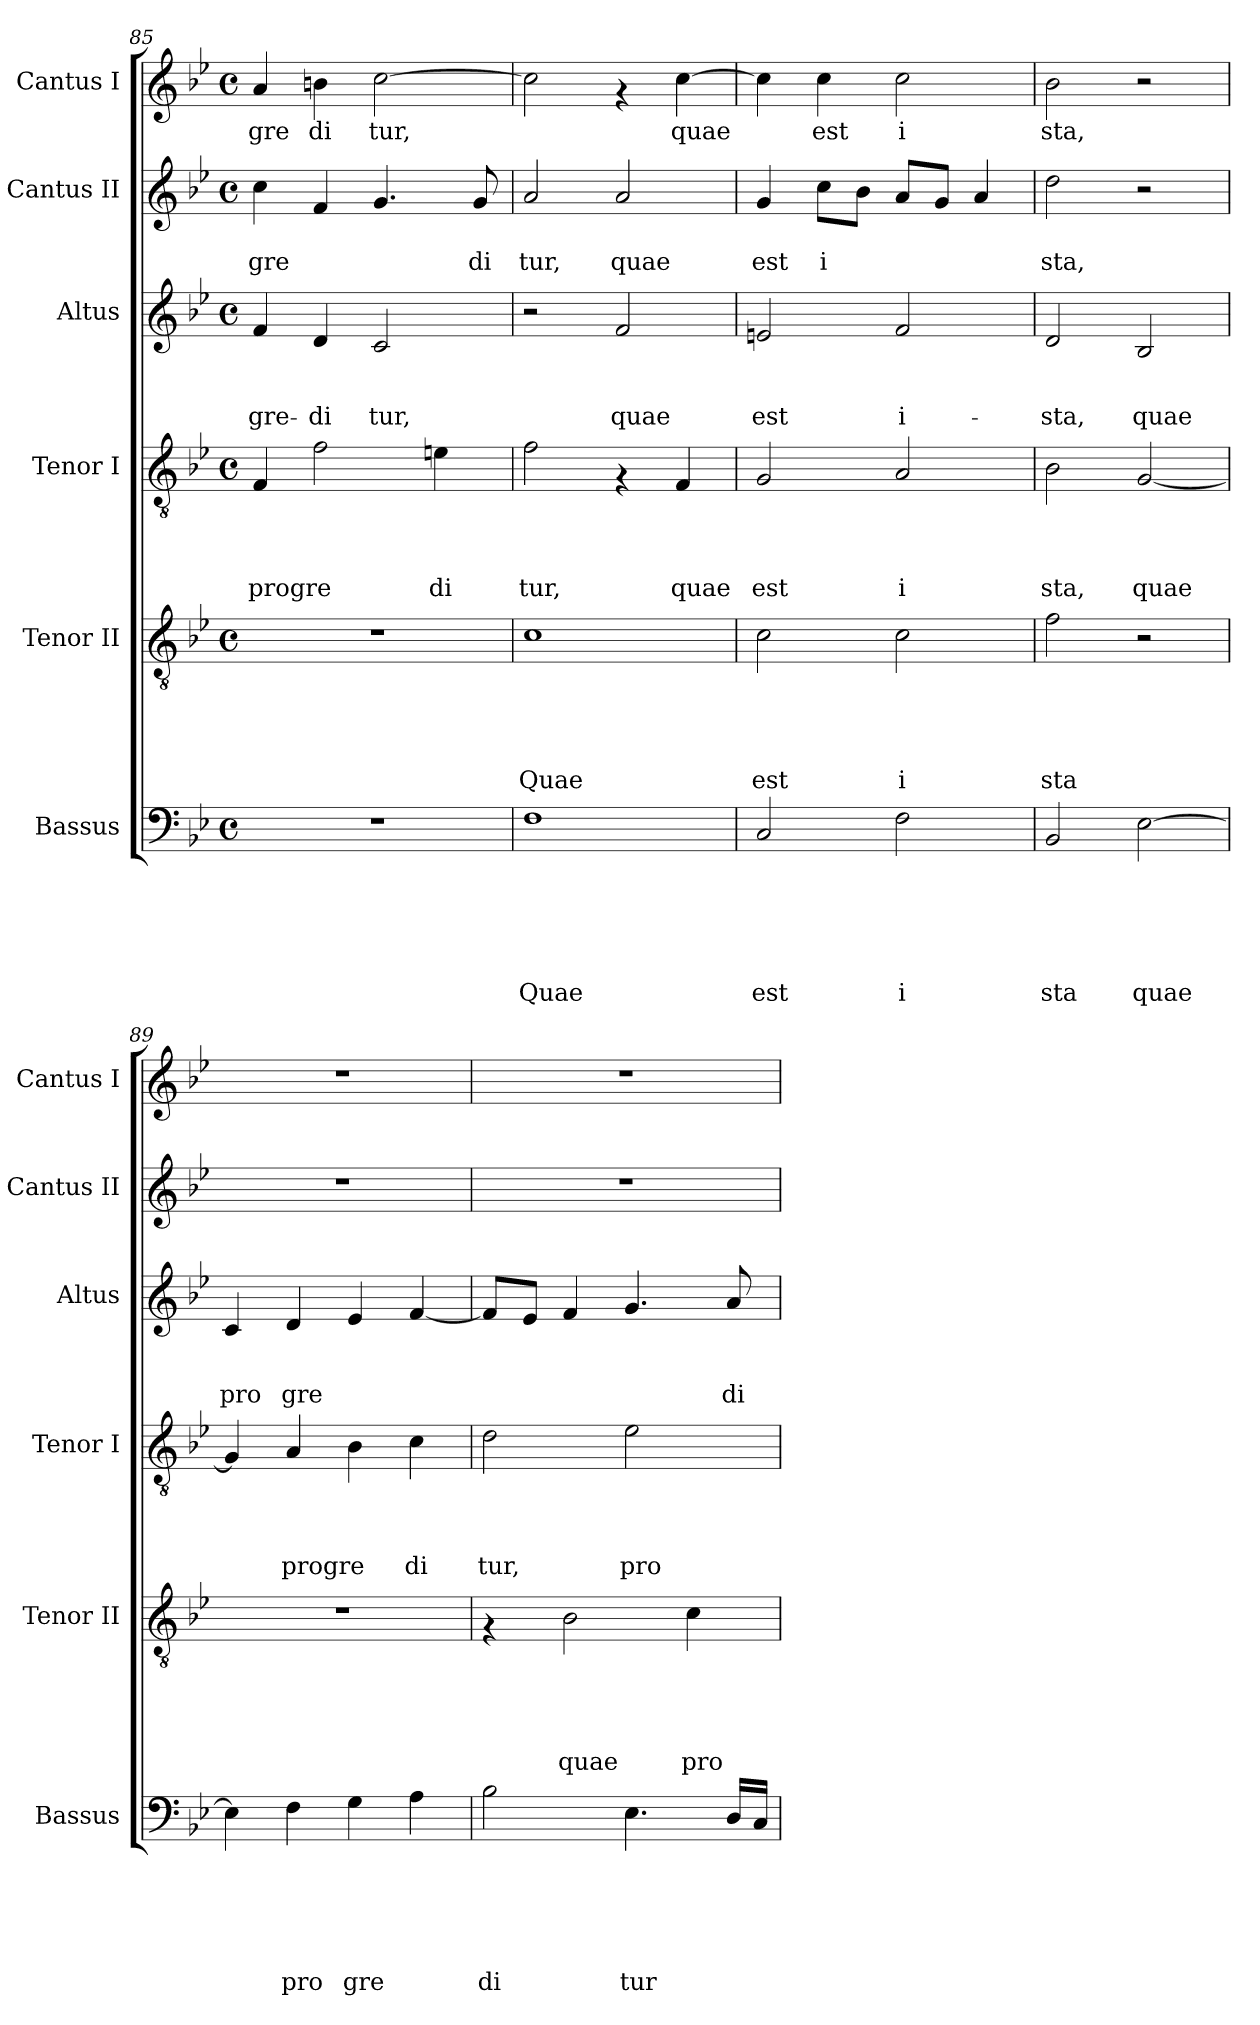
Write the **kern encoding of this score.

**kern	**text	**text	**text	**text	**text	**text	**kern	**text	**text	**text	**text	**text	**kern	**text	**text	**text	**text	**kern	**text	**text	**text	**kern	**text	**text	**kern	**text
*part6	*part6	*part6	*part6	*part6	*part6	*part6	*part5	*part5	*part5	*part5	*part5	*part5	*part4	*part4	*part4	*part4	*part4	*part3	*part3	*part3	*part3	*part2	*part2	*part2	*part1	*part1
*staff6	*staff6	*staff6	*staff6	*staff6	*staff6	*staff6	*staff5	*staff5	*staff5	*staff5	*staff5	*staff5	*staff4	*staff4	*staff4	*staff4	*staff4	*staff3	*staff3	*staff3	*staff3	*staff2	*staff2	*staff2	*staff1	*staff1
*I"Bassus	*	*	*	*	*	*	*I"Tenor II	*	*	*	*	*	*I"Tenor I	*	*	*	*	*I"Altus	*	*	*	*I"Cantus II	*	*	*I"Cantus I	*
*I'Bassus	*	*	*	*	*	*	*I'Tenor II	*	*	*	*	*	*I'Tenor I	*	*	*	*	*I'Altus	*	*	*	*I'Cantus II	*	*	*I'Cantus I	*
*clefF4	*	*	*	*	*	*	*clefGv2	*	*	*	*	*	*clefGv2	*	*	*	*	*clefG2	*	*	*	*clefG2	*	*	*clefG2	*
*k[b-e-]	*	*	*	*	*	*	*k[b-e-]	*	*	*	*	*	*k[b-e-]	*	*	*	*	*k[b-e-]	*	*	*	*k[b-e-]	*	*	*k[b-e-]	*
*B-:	*	*	*	*	*	*	*B-:	*	*	*	*	*	*B-:	*	*	*	*	*B-:	*	*	*	*B-:	*	*	*B-:	*
*M4/4	*	*	*	*	*	*	*M4/4	*	*	*	*	*	*M4/4	*	*	*	*	*M4/4	*	*	*	*M4/4	*	*	*M4/4	*
*met(c)	*	*	*	*	*	*	*met(c)	*	*	*	*	*	*met(c)	*	*	*	*	*met(c)	*	*	*	*met(c)	*	*	*met(c)	*
=85	=85	=85	=85	=85	=85	=85	=85	=85	=85	=85	=85	=85	=85	=85	=85	=85	=85	=85	=85	=85	=85	=85	=85	=85	=85	=85
!	!	!	!	!	!	!	!	!	!	!	!	!	!	!	!	!	!LO:LY:b	!	!	!	!LO:LY:b	!	!	!LO:LY:b	!	!LO:LY:b
1r	.	.	.	.	.	.	1r	.	.	.	.	.	4F/	.	.	.	progre	4f/	.	.	-gre-	4cc\	.	gre	4a/	gre
!	!	!	!	!	!	!	!	!	!	!	!	!	!	!	!	!	!	!	!	!	!LO:LY:b	!	!	!	!	!LO:LY:b
.	.	.	.	.	.	.	.	.	.	.	.	.	2f\	.	.	.	.	4d/	.	.	-di	4f/	.	.	4bn\	di
!	!	!	!	!	!	!	!	!	!	!	!	!	!	!	!	!	!	!	!	!	!LO:LY:b	!	!	!	!	!LO:LY:b
.	.	.	.	.	.	.	.	.	.	.	.	.	.	.	.	.	.	2c/	.	.	tur,	4.g/	.	.	[>2cc\	tur,
!	!	!	!	!	!	!	!	!	!	!	!	!	!	!	!	!	!LO:LY:b	!	!	!	!	!	!	!	!	!
.	.	.	.	.	.	.	.	.	.	.	.	.	4en\	.	.	.	di	.	.	.	.	.	.	.	.	.
!	!	!	!	!	!	!	!	!	!	!	!	!	!	!	!	!	!	!	!	!	!	!	!	!LO:LY:b	!	!
.	.	.	.	.	.	.	.	.	.	.	.	.	.	.	.	.	.	.	.	.	.	8g/	.	di	.	.
=86	=86	=86	=86	=86	=86	=86	=86	=86	=86	=86	=86	=86	=86	=86	=86	=86	=86	=86	=86	=86	=86	=86	=86	=86	=86	=86
!	!	!	!	!	!	!LO:LY:b	!	!	!	!	!	!LO:LY:b	!	!	!	!	!LO:LY:b	!	!	!	!	!	!	!LO:LY:b	!	!
1F	.	.	.	.	.	Quae	1c	.	.	.	.	Quae	2f\	.	.	.	tur,	2r	.	.	.	2a/	.	tur,	2cc\]	.
!	!	!	!	!	!	!	!	!	!	!	!	!	!	!	!	!	!	!	!	!	!LO:LY:b	!	!	!LO:LY:b	!	!
.	.	.	.	.	.	.	.	.	.	.	.	.	4rF	.	.	.	.	2f/	.	.	quae	2a/	.	quae	4rf	.
!	!	!	!	!	!	!	!	!	!	!	!	!	!	!	!	!	!LO:LY:b	!	!	!	!	!	!	!	!	!LO:LY:b
.	.	.	.	.	.	.	.	.	.	.	.	.	4F/	.	.	.	quae	.	.	.	.	.	.	.	[>4cc\	quae
=87	=87	=87	=87	=87	=87	=87	=87	=87	=87	=87	=87	=87	=87	=87	=87	=87	=87	=87	=87	=87	=87	=87	=87	=87	=87	=87
!	!	!	!	!	!	!LO:LY:b	!	!	!	!	!	!LO:LY:b	!	!	!	!	!LO:LY:b	!	!	!	!LO:LY:b	!	!	!LO:LY:b	!	!
2C/	.	.	.	.	.	est	2c\	.	.	.	.	est	2G/	.	.	.	est	2en/	.	.	est	4g/	.	est	4cc\]	.
!	!	!	!	!	!	!	!	!	!	!	!	!	!	!	!	!	!	!	!	!	!	!	!	!LO:LY:b	!	!LO:LY:b
.	.	.	.	.	.	.	.	.	.	.	.	.	.	.	.	.	.	.	.	.	.	8cc\L	.	i	4cc\	est
.	.	.	.	.	.	.	.	.	.	.	.	.	.	.	.	.	.	.	.	.	.	8b-\J	.	.	.	.
!	!	!	!	!	!	!LO:LY:b	!	!	!	!	!	!LO:LY:b	!	!	!	!	!LO:LY:b	!	!	!	!LO:LY:b	!	!	!	!	!LO:LY:b
2F\	.	.	.	.	.	i	2c\	.	.	.	.	i	2A/	.	.	.	i	2f/	.	.	i-	8a/L	.	.	2cc\	i
.	.	.	.	.	.	.	.	.	.	.	.	.	.	.	.	.	.	.	.	.	.	8g/J	.	.	.	.
.	.	.	.	.	.	.	.	.	.	.	.	.	.	.	.	.	.	.	.	.	.	4a/	.	.	.	.
!!LO:PB:g=z
=88	=88	=88	=88	=88	=88	=88	=88	=88	=88	=88	=88	=88	=88	=88	=88	=88	=88	=88	=88	=88	=88	=88	=88	=88	=88	=88
!	!	!	!	!	!	!LO:LY:b	!	!	!	!	!	!LO:LY:b	!	!	!	!	!LO:LY:b	!	!	!	!LO:LY:b	!	!	!LO:LY:b	!	!LO:LY:b
2BB-/	.	.	.	.	.	sta	2f\	.	.	.	.	sta	2B-\	.	.	.	sta,	2d/	.	.	-sta,	2dd\	.	sta,	2b-\	sta,
!	!	!	!	!	!	!LO:LY:b	!	!	!	!	!	!	!	!	!	!	!LO:LY:b	!	!	!	!LO:LY:b	!	!	!	!	!
[>2E-\	.	.	.	.	.	quae	2r	.	.	.	.	.	[<2G/	.	.	.	quae	2B-/	.	.	quae	2r	.	.	2r	.
=89	=89	=89	=89	=89	=89	=89	=89	=89	=89	=89	=89	=89	=89	=89	=89	=89	=89	=89	=89	=89	=89	=89	=89	=89	=89	=89
!	!	!	!	!	!	!	!	!	!	!	!	!	!	!	!	!	!	!	!	!	!LO:LY:b	!	!	!	!	!
4E-\]	.	.	.	.	.	.	1r	.	.	.	.	.	4G/]	.	.	.	.	4c/	.	.	pro	1r	.	.	1r	.
!	!	!	!	!	!	!LO:LY:b	!	!	!	!	!	!	!	!	!	!	!LO:LY:b	!	!	!	!LO:LY:b	!	!	!	!	!
4F\	.	.	.	.	.	pro	.	.	.	.	.	.	4A/	.	.	.	progre	4d/	.	.	gre	.	.	.	.	.
!	!	!	!	!	!	!LO:LY:b	!	!	!	!	!	!	!	!	!	!	!	!	!	!	!	!	!	!	!	!
4G\	.	.	.	.	.	gre	.	.	.	.	.	.	4B-\	.	.	.	.	4e-/	.	.	.	.	.	.	.	.
!	!	!	!	!	!	!	!	!	!	!	!	!	!	!	!	!	!LO:LY:b	!	!	!	!	!	!	!	!	!
4A\	.	.	.	.	.	.	.	.	.	.	.	.	4c\	.	.	.	di	[<4f/	.	.	.	.	.	.	.	.
=90	=90	=90	=90	=90	=90	=90	=90	=90	=90	=90	=90	=90	=90	=90	=90	=90	=90	=90	=90	=90	=90	=90	=90	=90	=90	=90
!	!	!	!	!	!	!LO:LY:b	!	!	!	!	!	!	!	!	!	!	!LO:LY:b	!	!	!	!	!	!	!	!	!
2B-\	.	.	.	.	.	di	4rF	.	.	.	.	.	2d\	.	.	.	tur,	8f/L]	.	.	.	1r	.	.	1r	.
.	.	.	.	.	.	.	.	.	.	.	.	.	.	.	.	.	.	8e-/J	.	.	.	.	.	.	.	.
!	!	!	!	!	!	!	!	!	!	!	!	!LO:LY:b	!	!	!	!	!	!	!	!	!	!	!	!	!	!
.	.	.	.	.	.	.	2B-\	.	.	.	.	quae	.	.	.	.	.	4f/	.	.	.	.	.	.	.	.
!	!	!	!	!	!	!LO:LY:b	!	!	!	!	!	!	!	!	!	!	!LO:LY:b	!	!	!	!	!	!	!	!	!
4.E-\	.	.	.	.	.	tur	.	.	.	.	.	.	2e-\	.	.	.	pro	4.g/	.	.	.	.	.	.	.	.
!	!	!	!	!	!	!	!	!	!	!	!	!LO:LY:b	!	!	!	!	!	!	!	!	!	!	!	!	!	!
.	.	.	.	.	.	.	4c\	.	.	.	.	pro	.	.	.	.	.	.	.	.	.	.	.	.	.	.
!	!	!	!	!	!	!	!	!	!	!	!	!	!	!	!	!	!	!	!	!	!LO:LY:b	!	!	!	!	!
16D/LL	.	.	.	.	.	.	.	.	.	.	.	.	.	.	.	.	.	8a/	.	.	di	.	.	.	.	.
16C/JJ	.	.	.	.	.	.	.	.	.	.	.	.	.	.	.	.	.	.	.	.	.	.	.	.	.	.
=	=	=	=	=	=	=	=	=	=	=	=	=	=	=	=	=	=	=	=	=	=	=	=	=	=	=
*-	*-	*-	*-	*-	*-	*-	*-	*-	*-	*-	*-	*-	*-	*-	*-	*-	*-	*-	*-	*-	*-	*-	*-	*-	*-	*-
